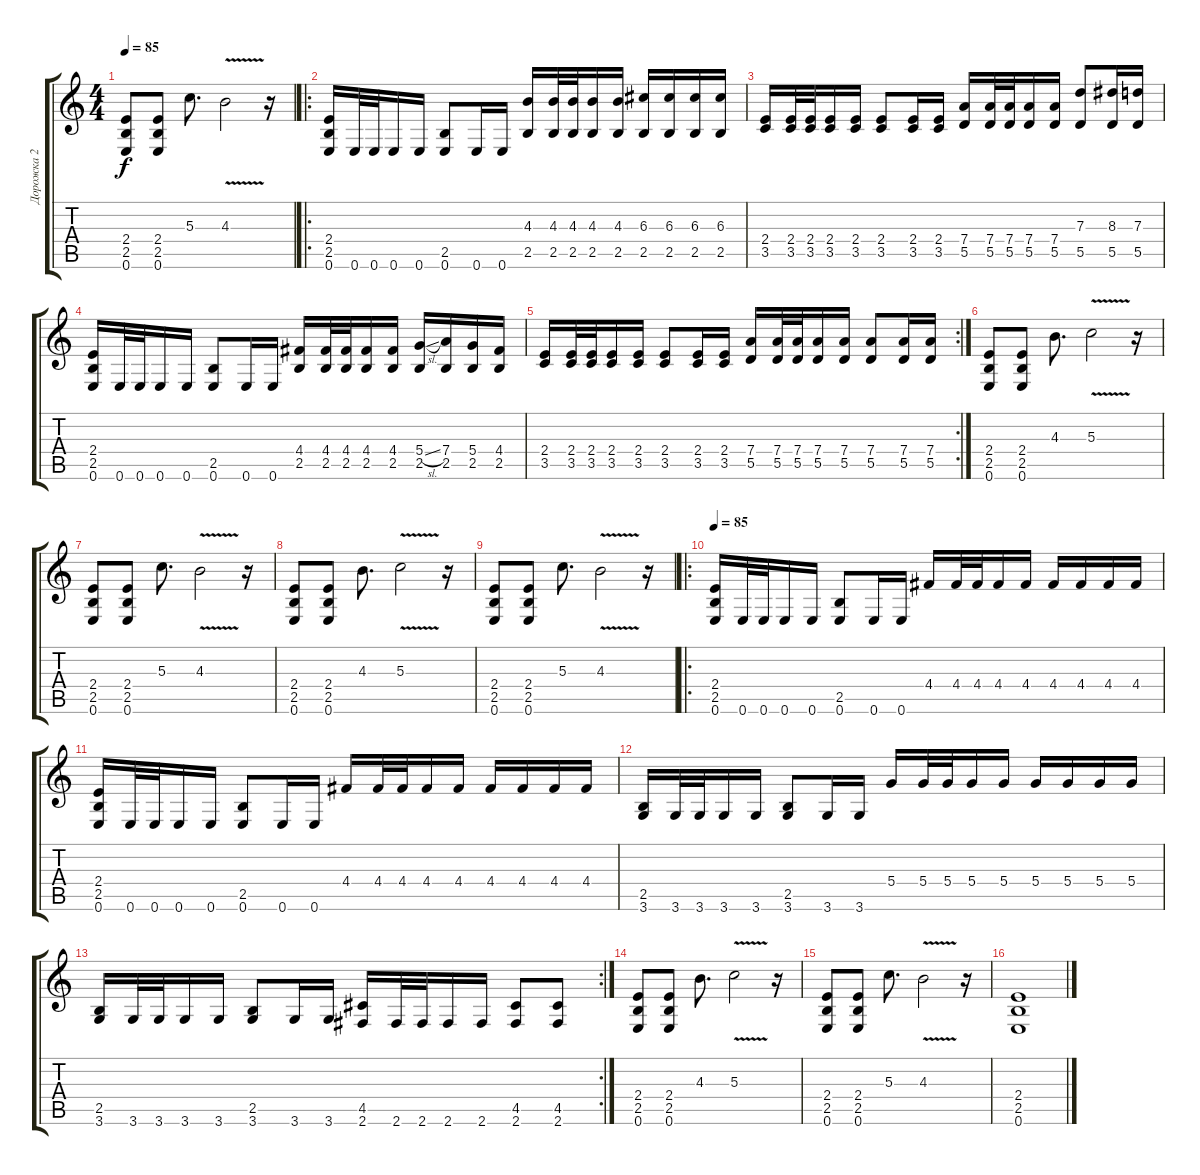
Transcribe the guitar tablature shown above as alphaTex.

\track ("Дорожка 2" "Дорожка 2") {instrument distortionguitar}
\staff {score tabs}
\tuning (E4 B3 G3 D3 A2 E2) {hide}
\ts (4 4)
\tempo 85
\clef g2
\ks c
(2.4 2.5 0.6).8{dy f} (2.4 2.5 0.6).8 5.3.8{d} 4.3{v}.2 r.16 |
\ro
(2.4 2.5 0.6).16 0.6.32 0.6.32 0.6.16 0.6.16 (2.5 0.6).8 0.6.16 0.6.16 (4.3 2.5).16 (4.3 2.5).32 (4.3 2.5).32 (4.3 2.5).16 (4.3 2.5).16 (6.3 2.5).16 (6.3 2.5).16 (6.3 2.5).16 (6.3 2.5).16 |
(2.4 3.5).16 (2.4 3.5).32 (2.4 3.5).32 (2.4 3.5).16 (2.4 3.5).16 (2.4 3.5).8 (2.4 3.5).16 (2.4 3.5).16 (7.4 5.5).16 (7.4 5.5).32 (7.4 5.5).32 (7.4 5.5).16 (7.4 5.5).16 (7.3 5.5).8 (8.3 5.5).16 (7.3 5.5).16 |
(2.4 2.5 0.6).16 0.6.32 0.6.32 0.6.16 0.6.16 (2.5 0.6).8 0.6.16 0.6.16 (4.4 2.5).16 (4.4 2.5).32 (4.4 2.5).32 (4.4 2.5).16 (4.4 2.5).16 (5.4{sl} 2.5).16 (7.4 2.5).16 (5.4 2.5).16 (4.4 2.5).16 |
\rc 2
(2.4 3.5).16 (2.4 3.5).32 (2.4 3.5).32 (2.4 3.5).16 (2.4 3.5).16 (2.4 3.5).8 (2.4 3.5).16 (2.4 3.5).16 (7.4 5.5).16 (7.4 5.5).32 (7.4 5.5).32 (7.4 5.5).16 (7.4 5.5).16 (7.4 5.5).8 (7.4 5.5).16 (7.4 5.5).16 |
(2.4 2.5 0.6).8 (2.4 2.5 0.6).8 4.3.8{d} 5.3{v}.2 r.16 |
(2.4 2.5 0.6).8 (2.4 2.5 0.6).8 5.3.8{d} 4.3{v}.2 r.16 |
(2.4 2.5 0.6).8 (2.4 2.5 0.6).8 4.3.8{d} 5.3{v}.2 r.16 |
(2.4 2.5 0.6).8 (2.4 2.5 0.6).8 5.3.8{d} 4.3{v}.2 r.16 |
\ro
\tempo 85
(2.4 2.5 0.6).16{volume 16 balance 4} 0.6.32 0.6.32 0.6.16 0.6.16 (2.5 0.6).8 0.6.16 0.6.16 4.4.16 4.4.32 4.4.32 4.4.16 4.4.16 4.4.16 4.4.16 4.4.16 4.4.16 |
(2.4 2.5 0.6).16 0.6.32 0.6.32 0.6.16 0.6.16 (2.5 0.6).8 0.6.16 0.6.16 4.4.16 4.4.32 4.4.32 4.4.16 4.4.16 4.4.16 4.4.16 4.4.16 4.4.16 |
(2.5 3.6).16 3.6.32 3.6.32 3.6.16 3.6.16 (2.5 3.6).8 3.6.16 3.6.16 5.4.16 5.4.32 5.4.32 5.4.16 5.4.16 5.4.16 5.4.16 5.4.16 5.4.16 |
\rc 2
(2.5 3.6).16 3.6.32 3.6.32 3.6.16 3.6.16 (2.5 3.6).8 3.6.16 3.6.16 (4.5 2.6).16 2.6.32 2.6.32 2.6.16 2.6.16 (4.5 2.6).8 (4.5 2.6).8 |
(2.4 2.5 0.6).8 (2.4 2.5 0.6).8 4.3.8{d} 5.3{v}.2 r.16 |
(2.4 2.5 0.6).8 (2.4 2.5 0.6).8 5.3.8{d} 4.3{v}.2 r.16 |
(2.4 2.5 0.6).1
